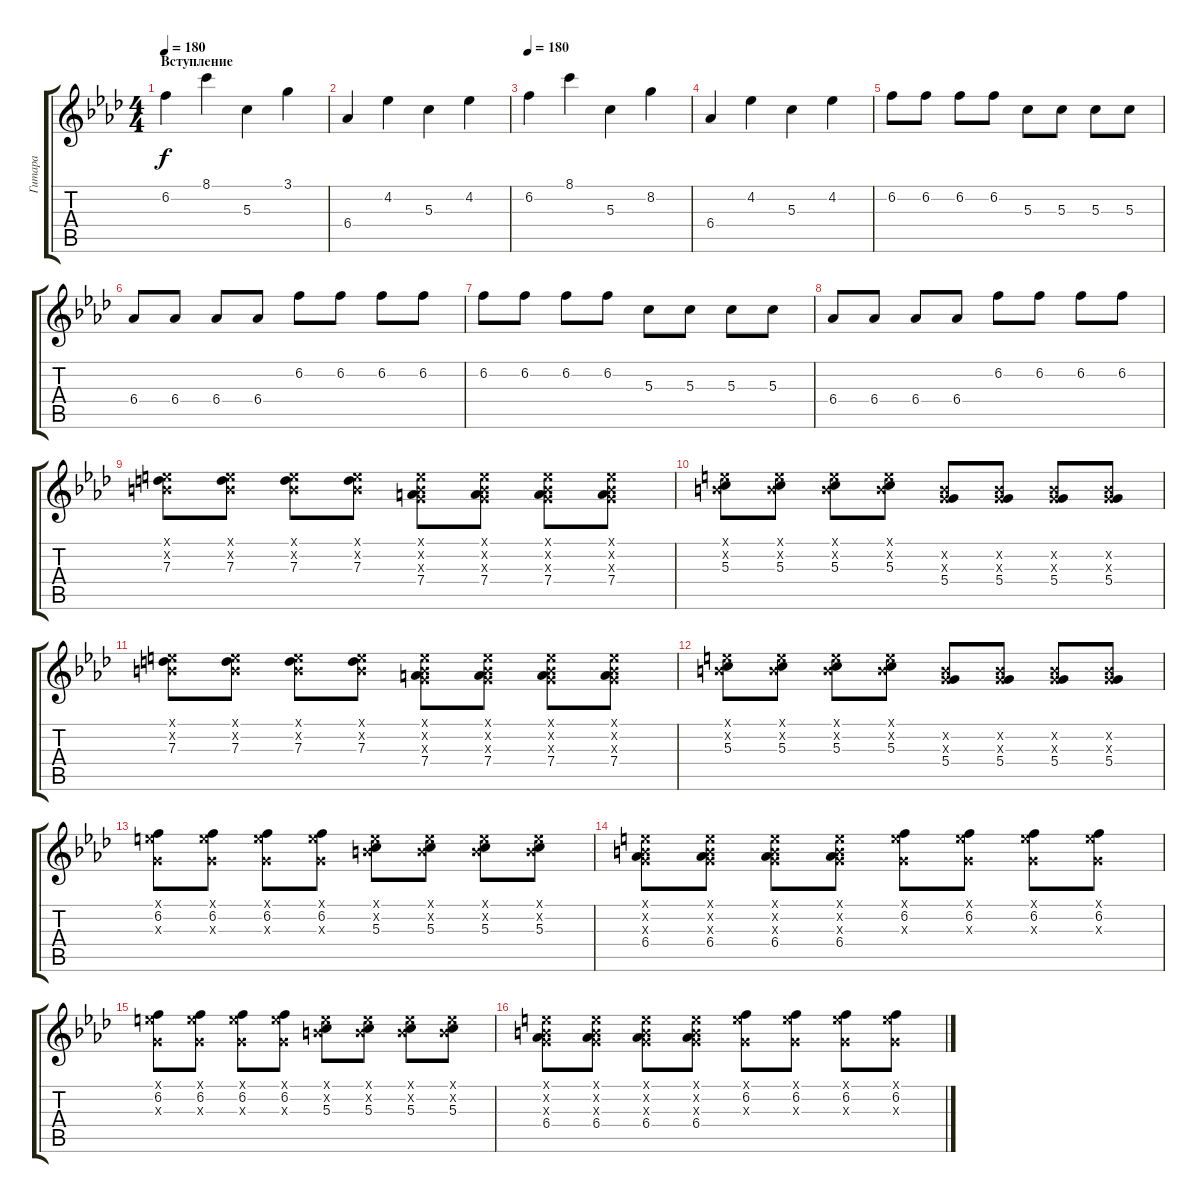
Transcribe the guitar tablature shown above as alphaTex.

\track ("Гитара" "Гитара") {instrument overdrivenguitar}
\staff {score tabs}
\tuning (E4 B3 G3 D3 A2 E2) {hide}
\ts (4 4)
\section ("" "Вступление")
\tempo 180
\clef g2
\ks ab
6.2.4{dy f instrument overdrivenguitar} 8.1.4 5.3.4 3.1.4 |
6.4.4 4.2.4 5.3.4 4.2.4 |
\tempo 180
6.2.4 8.1.4 5.3.4 8.2.4 |
6.4.4 4.2.4 5.3.4 4.2.4 |
6.2.8 6.2.8 6.2.8 6.2.8 5.3.8 5.3.8 5.3.8 5.3.8 |
6.4.8 6.4.8 6.4.8 6.4.8 6.2.8 6.2.8 6.2.8 6.2.8 |
6.2.8 6.2.8 6.2.8 6.2.8 5.3.8 5.3.8 5.3.8 5.3.8 |
6.4.8 6.4.8 6.4.8 6.4.8 6.2.8 6.2.8 6.2.8 6.2.8 |
(0.1{x} 0.2{x} 7.3).8 (0.1{x} 0.2{x} 7.3).8 (0.1{x} 0.2{x} 7.3).8 (0.1{x} 0.2{x} 7.3).8 (0.1{x} 0.2{x} 0.3{x} 7.4).8 (0.1{x} 0.2{x} 0.3{x} 7.4).8 (0.1{x} 0.2{x} 0.3{x} 7.4).8 (0.1{x} 0.2{x} 0.3{x} 7.4).8 |
(0.1{x} 0.2{x} 5.3).8 (0.1{x} 0.2{x} 5.3).8 (0.1{x} 0.2{x} 5.3).8 (0.1{x} 0.2{x} 5.3).8 (0.2{x} 0.3{x} 5.4).8 (0.2{x} 0.3{x} 5.4).8 (0.2{x} 0.3{x} 5.4).8 (0.2{x} 0.3{x} 5.4).8 |
(0.1{x} 0.2{x} 7.3).8 (0.1{x} 0.2{x} 7.3).8 (0.1{x} 0.2{x} 7.3).8 (0.1{x} 0.2{x} 7.3).8 (0.1{x} 0.2{x} 0.3{x} 7.4).8 (0.1{x} 0.2{x} 0.3{x} 7.4).8 (0.1{x} 0.2{x} 0.3{x} 7.4).8 (0.1{x} 0.2{x} 0.3{x} 7.4).8 |
(0.1{x} 0.2{x} 5.3).8 (0.1{x} 0.2{x} 5.3).8 (0.1{x} 0.2{x} 5.3).8 (0.1{x} 0.2{x} 5.3).8 (0.2{x} 0.3{x} 5.4).8 (0.2{x} 0.3{x} 5.4).8 (0.2{x} 0.3{x} 5.4).8 (0.2{x} 0.3{x} 5.4).8 |
(0.1{x} 6.2 0.3{x}).8 (0.1{x} 6.2 0.3{x}).8 (0.1{x} 6.2 0.3{x}).8 (0.1{x} 6.2 0.3{x}).8 (0.1{x} 0.2{x} 5.3).8 (0.1{x} 0.2{x} 5.3).8 (0.1{x} 0.2{x} 5.3).8 (0.1{x} 0.2{x} 5.3).8 |
(0.1{x} 0.2{x} 0.3{x} 6.4).8 (0.1{x} 0.2{x} 0.3{x} 6.4).8 (0.1{x} 0.2{x} 0.3{x} 6.4).8 (0.1{x} 0.2{x} 0.3{x} 6.4).8 (0.1{x} 6.2 0.3{x}).8 (0.1{x} 6.2 0.3{x}).8 (0.1{x} 6.2 0.3{x}).8 (0.1{x} 6.2 0.3{x}).8 |
(0.1{x} 6.2 0.3{x}).8 (0.1{x} 6.2 0.3{x}).8 (0.1{x} 6.2 0.3{x}).8 (0.1{x} 6.2 0.3{x}).8 (0.1{x} 0.2{x} 5.3).8 (0.1{x} 0.2{x} 5.3).8 (0.1{x} 0.2{x} 5.3).8 (0.1{x} 0.2{x} 5.3).8 |
(0.1{x} 0.2{x} 0.3{x} 6.4).8 (0.1{x} 0.2{x} 0.3{x} 6.4).8 (0.1{x} 0.2{x} 0.3{x} 6.4).8 (0.1{x} 0.2{x} 0.3{x} 6.4).8 (0.1{x} 6.2 0.3{x}).8 (0.1{x} 6.2 0.3{x}).8 (0.1{x} 6.2 0.3{x}).8 (0.1{x} 6.2 0.3{x}).8
